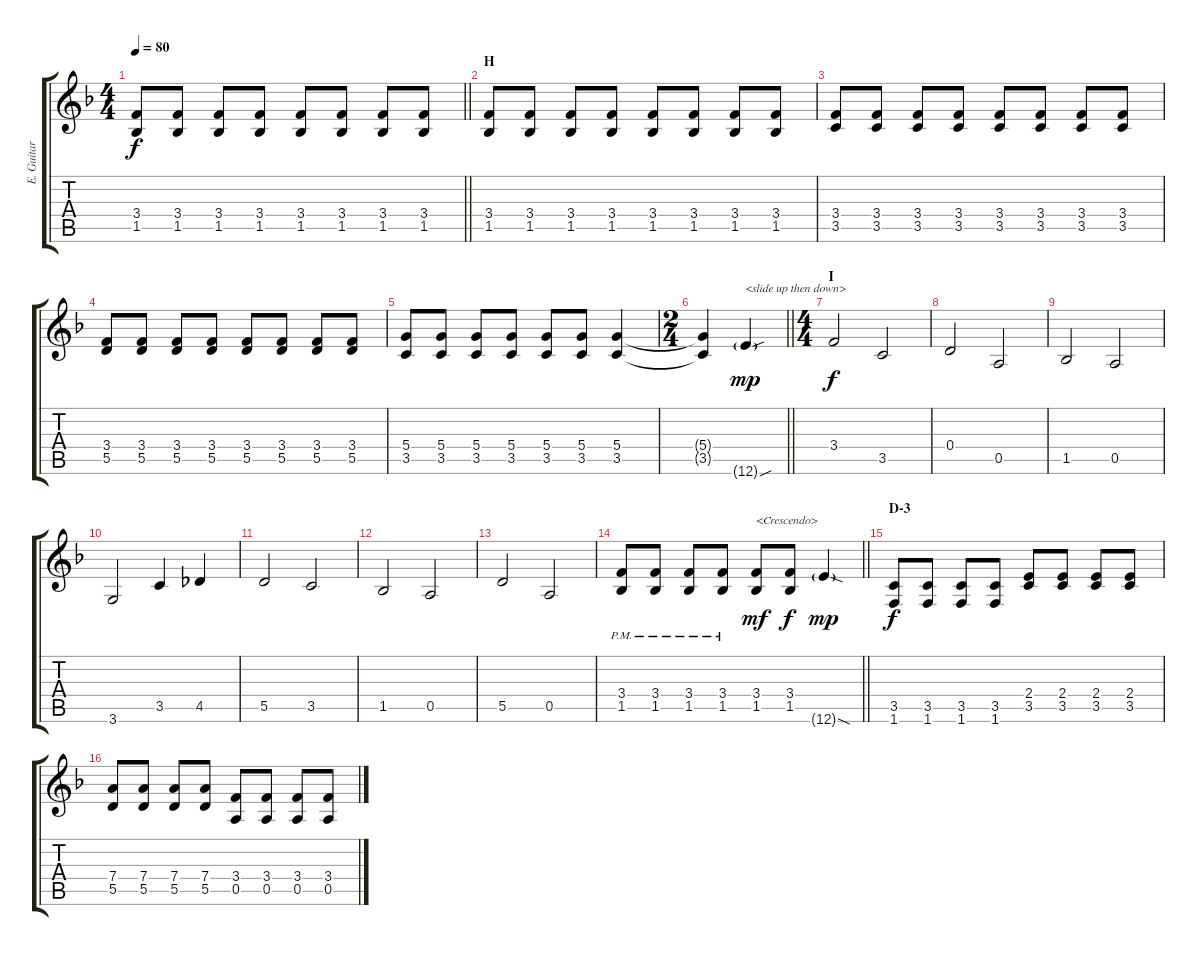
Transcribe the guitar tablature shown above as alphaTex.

\track ("E. Guitar I" "E. Guitar ") {instrument overdrivenguitar}
\staff {score tabs}
\tuning (E4 B3 G3 D3 A2 E2) {hide}
\ts (4 4)
\tempo 80
\clef g2
\barLineRight lightlight
\ks f
(3.4 1.5).8{dy f} (3.4 1.5).8 (3.4 1.5).8 (3.4 1.5).8 (3.4 1.5).8 (3.4 1.5).8 (3.4 1.5).8 (3.4 1.5).8 |
\section ("" "H")
(3.4 1.5).8 (3.4 1.5).8 (3.4 1.5).8 (3.4 1.5).8 (3.4 1.5).8 (3.4 1.5).8 (3.4 1.5).8 (3.4 1.5).8 |
(3.4 3.5).8 (3.4 3.5).8 (3.4 3.5).8 (3.4 3.5).8 (3.4 3.5).8 (3.4 3.5).8 (3.4 3.5).8 (3.4 3.5).8 |
(3.4 5.5).8 (3.4 5.5).8 (3.4 5.5).8 (3.4 5.5).8 (3.4 5.5).8 (3.4 5.5).8 (3.4 5.5).8 (3.4 5.5).8 |
(5.4 3.5).8 (5.4 3.5).8 (5.4 3.5).8 (5.4 3.5).8 (5.4 3.5).8 (5.4 3.5).8 (5.4 3.5).4 |
\ts (2 4)
\barLineRight lightlight
(5.4{t} 3.5{t}).4 12.6{sou g}.4{txt "<slide up then down>" dy mp} |
\ts (4 4)
\section ("" "I")
3.4.2{dy f} 3.5.2 |
0.4.2 0.5.2 |
1.5.2 0.5.2 |
3.6.2 3.5.4 4.5.4 |
5.5.2 3.5.2 |
1.5.2 0.5.2 |
5.5.2 0.5.2 |
\barLineRight lightlight
(3.4{pm} 1.5{pm}).8 (3.4{pm} 1.5{pm}).8 (3.4{pm} 1.5{pm}).8 (3.4{pm} 1.5{pm}).8 (3.4 1.5).8{txt "<Crescendo>" dy mf} (3.4 1.5).8{dy f} 12.6{sod g}.4{dy mp} |
\section ("" "D-3")
(3.5 1.6).8{dy f} (3.5 1.6).8 (3.5 1.6).8 (3.5 1.6).8 (2.4 3.5).8 (2.4 3.5).8 (2.4 3.5).8 (2.4 3.5).8 |
(7.4 5.5).8 (7.4 5.5).8 (7.4 5.5).8 (7.4 5.5).8 (3.4 0.5).8 (3.4 0.5).8 (3.4 0.5).8 (3.4 0.5).8
